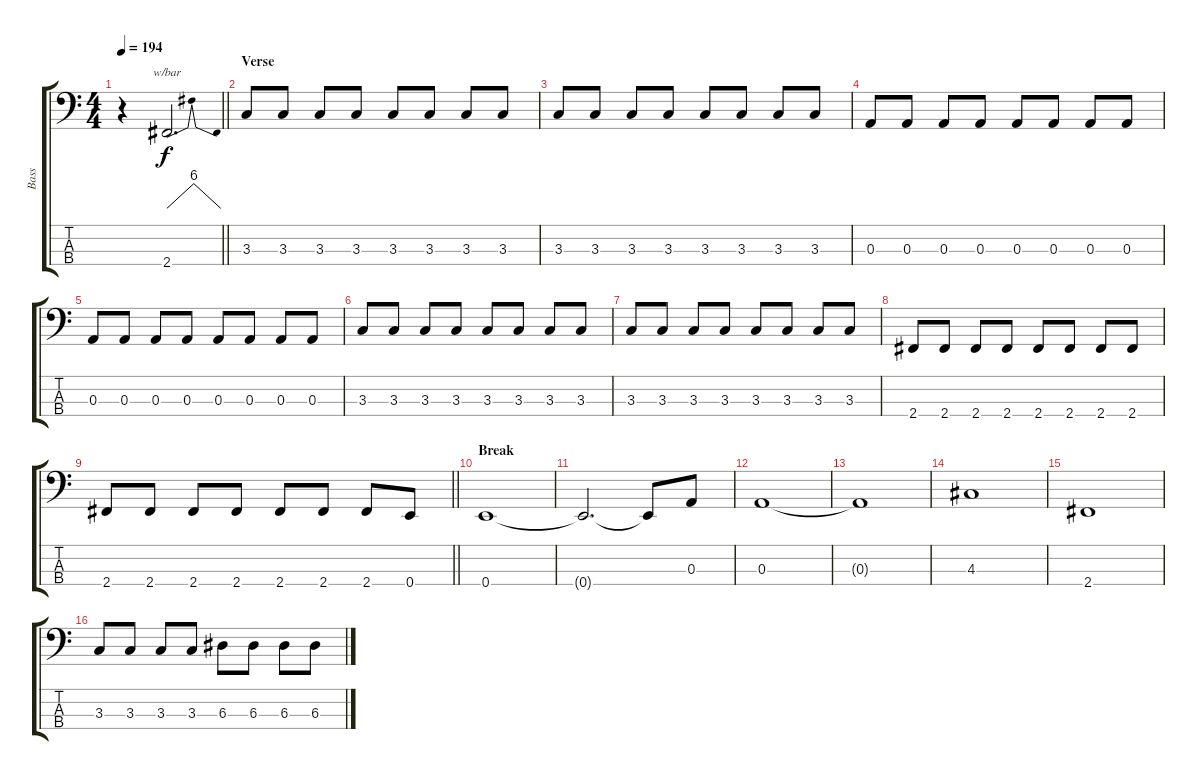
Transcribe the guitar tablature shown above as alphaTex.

\track ("Bass" "Bass") {instrument electricbassfinger}
\staff {score tabs}
\tuning (G2 D2 A1 E1) {hide}
\ts (4 4)
\tempo 194
\clef f4
\barLineRight lightlight
\ks c
r.4{dy f} 2.4.2{d tbe (dip default 0 0 30 24 60 0)} |
\section ("" "Verse")
3.3.8 3.3.8 3.3.8 3.3.8 3.3.8 3.3.8 3.3.8 3.3.8 |
3.3.8 3.3.8 3.3.8 3.3.8 3.3.8 3.3.8 3.3.8 3.3.8 |
0.3.8 0.3.8 0.3.8 0.3.8 0.3.8 0.3.8 0.3.8 0.3.8 |
0.3.8 0.3.8 0.3.8 0.3.8 0.3.8 0.3.8 0.3.8 0.3.8 |
3.3.8 3.3.8 3.3.8 3.3.8 3.3.8 3.3.8 3.3.8 3.3.8 |
3.3.8 3.3.8 3.3.8 3.3.8 3.3.8 3.3.8 3.3.8 3.3.8 |
2.4.8 2.4.8 2.4.8 2.4.8 2.4.8 2.4.8 2.4.8 2.4.8 |
\barLineRight lightlight
2.4.8 2.4.8 2.4.8 2.4.8 2.4.8 2.4.8 2.4.8 0.4.8 |
\section ("" "Break")
0.4.1 |
0.4{t}.2{d} 0.4{t}.8 0.3.8 |
0.3.1 |
0.3{t}.1 |
4.3.1 |
2.4.1 |
3.3.8 3.3.8 3.3.8 3.3.8 6.3.8 6.3.8 6.3.8 6.3.8
